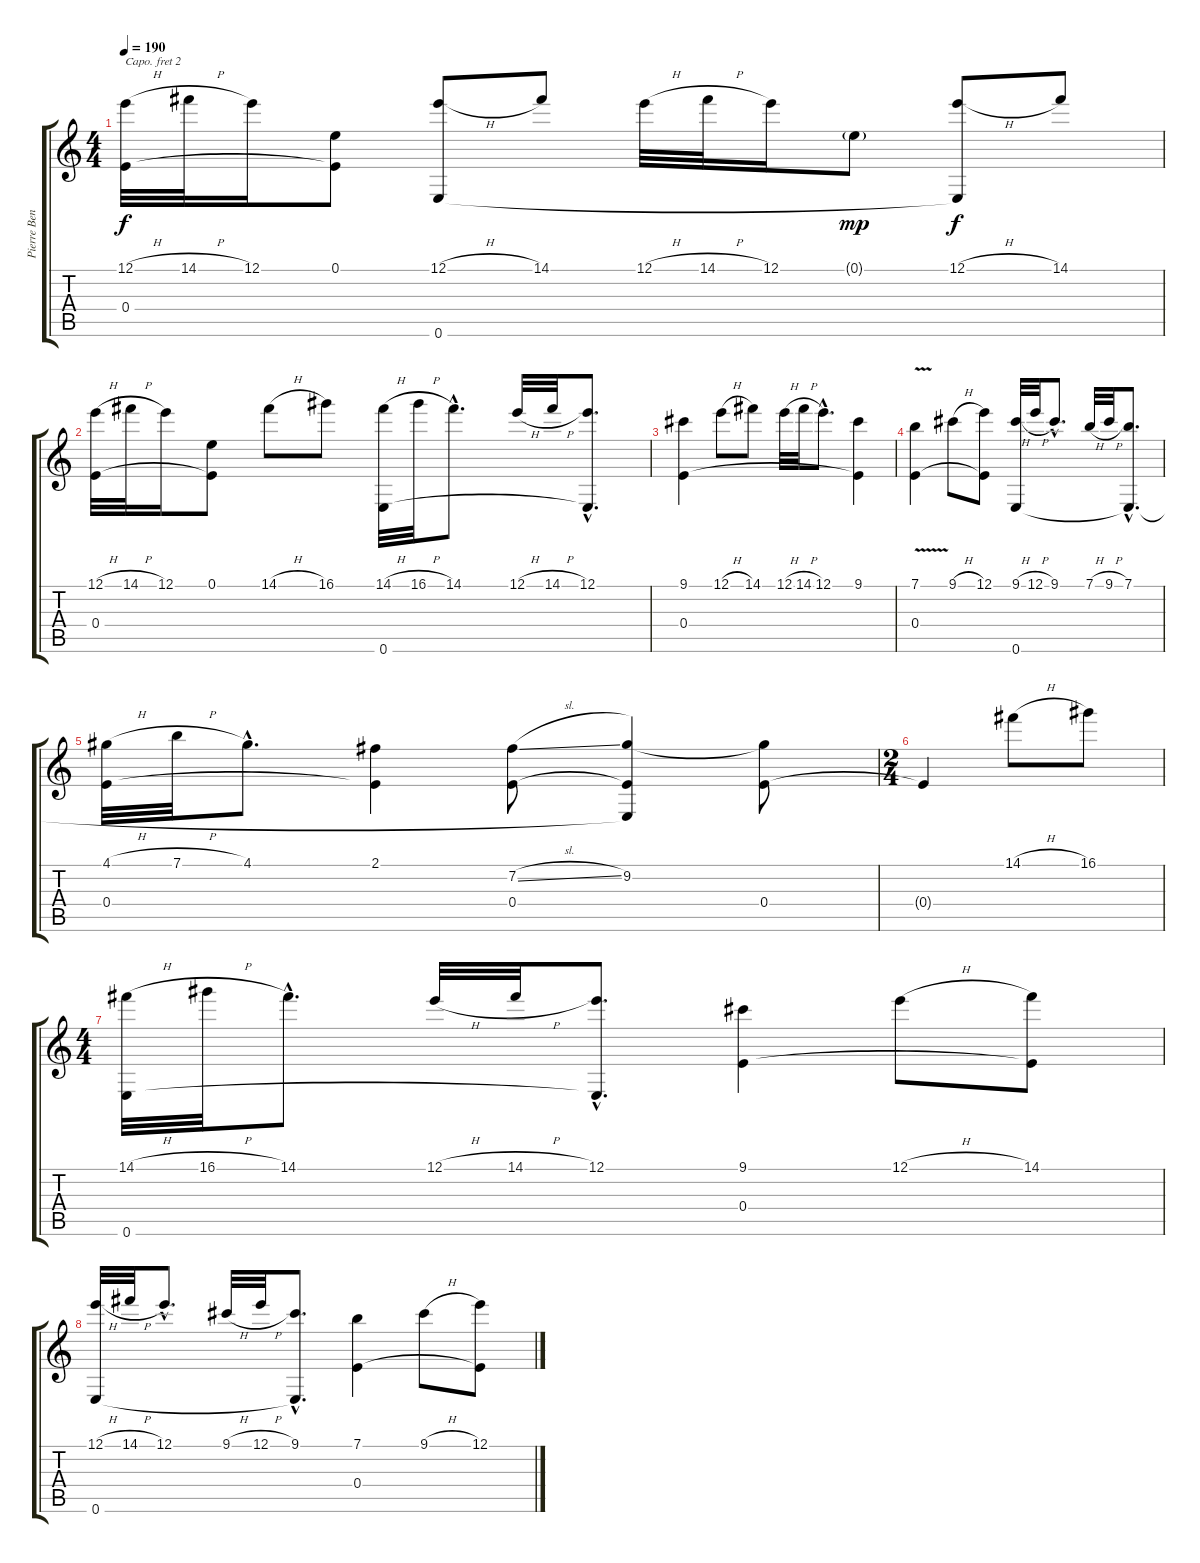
\track ("Pierre Bensusan" "Pierre Ben") {instrument acousticguitarsteel}
\staff {score tabs}
\capo 2
\tuning (D4 A3 G3 D3 A2 D2) {hide}
\ts (4 4)
\tempo 190
\clef g2
\ks c
(12.1{h} 0.4).32{dy f} 14.1{h}.32 12.1.16 (0.1 0.4{t}).8 (12.1{h} 0.6).8 14.1.8 12.1{h}.32 14.1{h}.32 12.1.16 0.1{g}.8{dy mp} (12.1{h} 0.6{t}).8{dy f} 14.1.8 |
(12.1{h} 0.4).32 14.1{h}.32 12.1.16 (0.1 0.4{t}).8 14.1{h}.8 16.1.8 (14.1{h} 0.6).32 16.1{h}.32 14.1{hac}.8{d} 12.1{h}.32 14.1{h}.32 (12.1{hac} 0.6{hac t}).8{d} |
(9.1 0.4).4 12.1{h}.8 14.1.8 12.1{h}.32 14.1{h}.32 12.1{hac}.8{d} (9.1 0.4{t}).4 |
(7.1{v} 0.4).4 9.1{h}.8 (12.1 0.4{t}).8 (9.1{h} 0.6).32 12.1{h}.32 9.1{hac}.8{d} 7.1{h}.32 9.1{h}.32 (7.1{hac} 0.6{hac t}).8{d} |
(4.1{h} 0.4).32 7.1{h}.32 4.1{hac}.8{d} (2.1 0.4{t}).4 (7.2{sl} 0.4).8 (9.2 0.4{t} 0.6{t}).4 (9.2{t} 0.4).8 |
\ts (2 4)
0.4{t}.4 14.1{h}.8 16.1.8 |
\ts (4 4)
(14.1{h} 0.6).32 16.1{h}.32 14.1{hac}.8{d} 12.1{h}.32 14.1{h}.32 (12.1{hac} 0.6{hac t}).8{d} (9.1 0.4).4 12.1{h}.8 (14.1 0.4{t}).8 |
(12.1{h} 0.6).32 14.1{h}.32 12.1{hac}.8{d} 9.1{h}.32 12.1{h}.32 (9.1{hac} 0.6{hac t}).8{d} (7.1 0.4).4 9.1{h}.8 (12.1 0.4{t}).8
